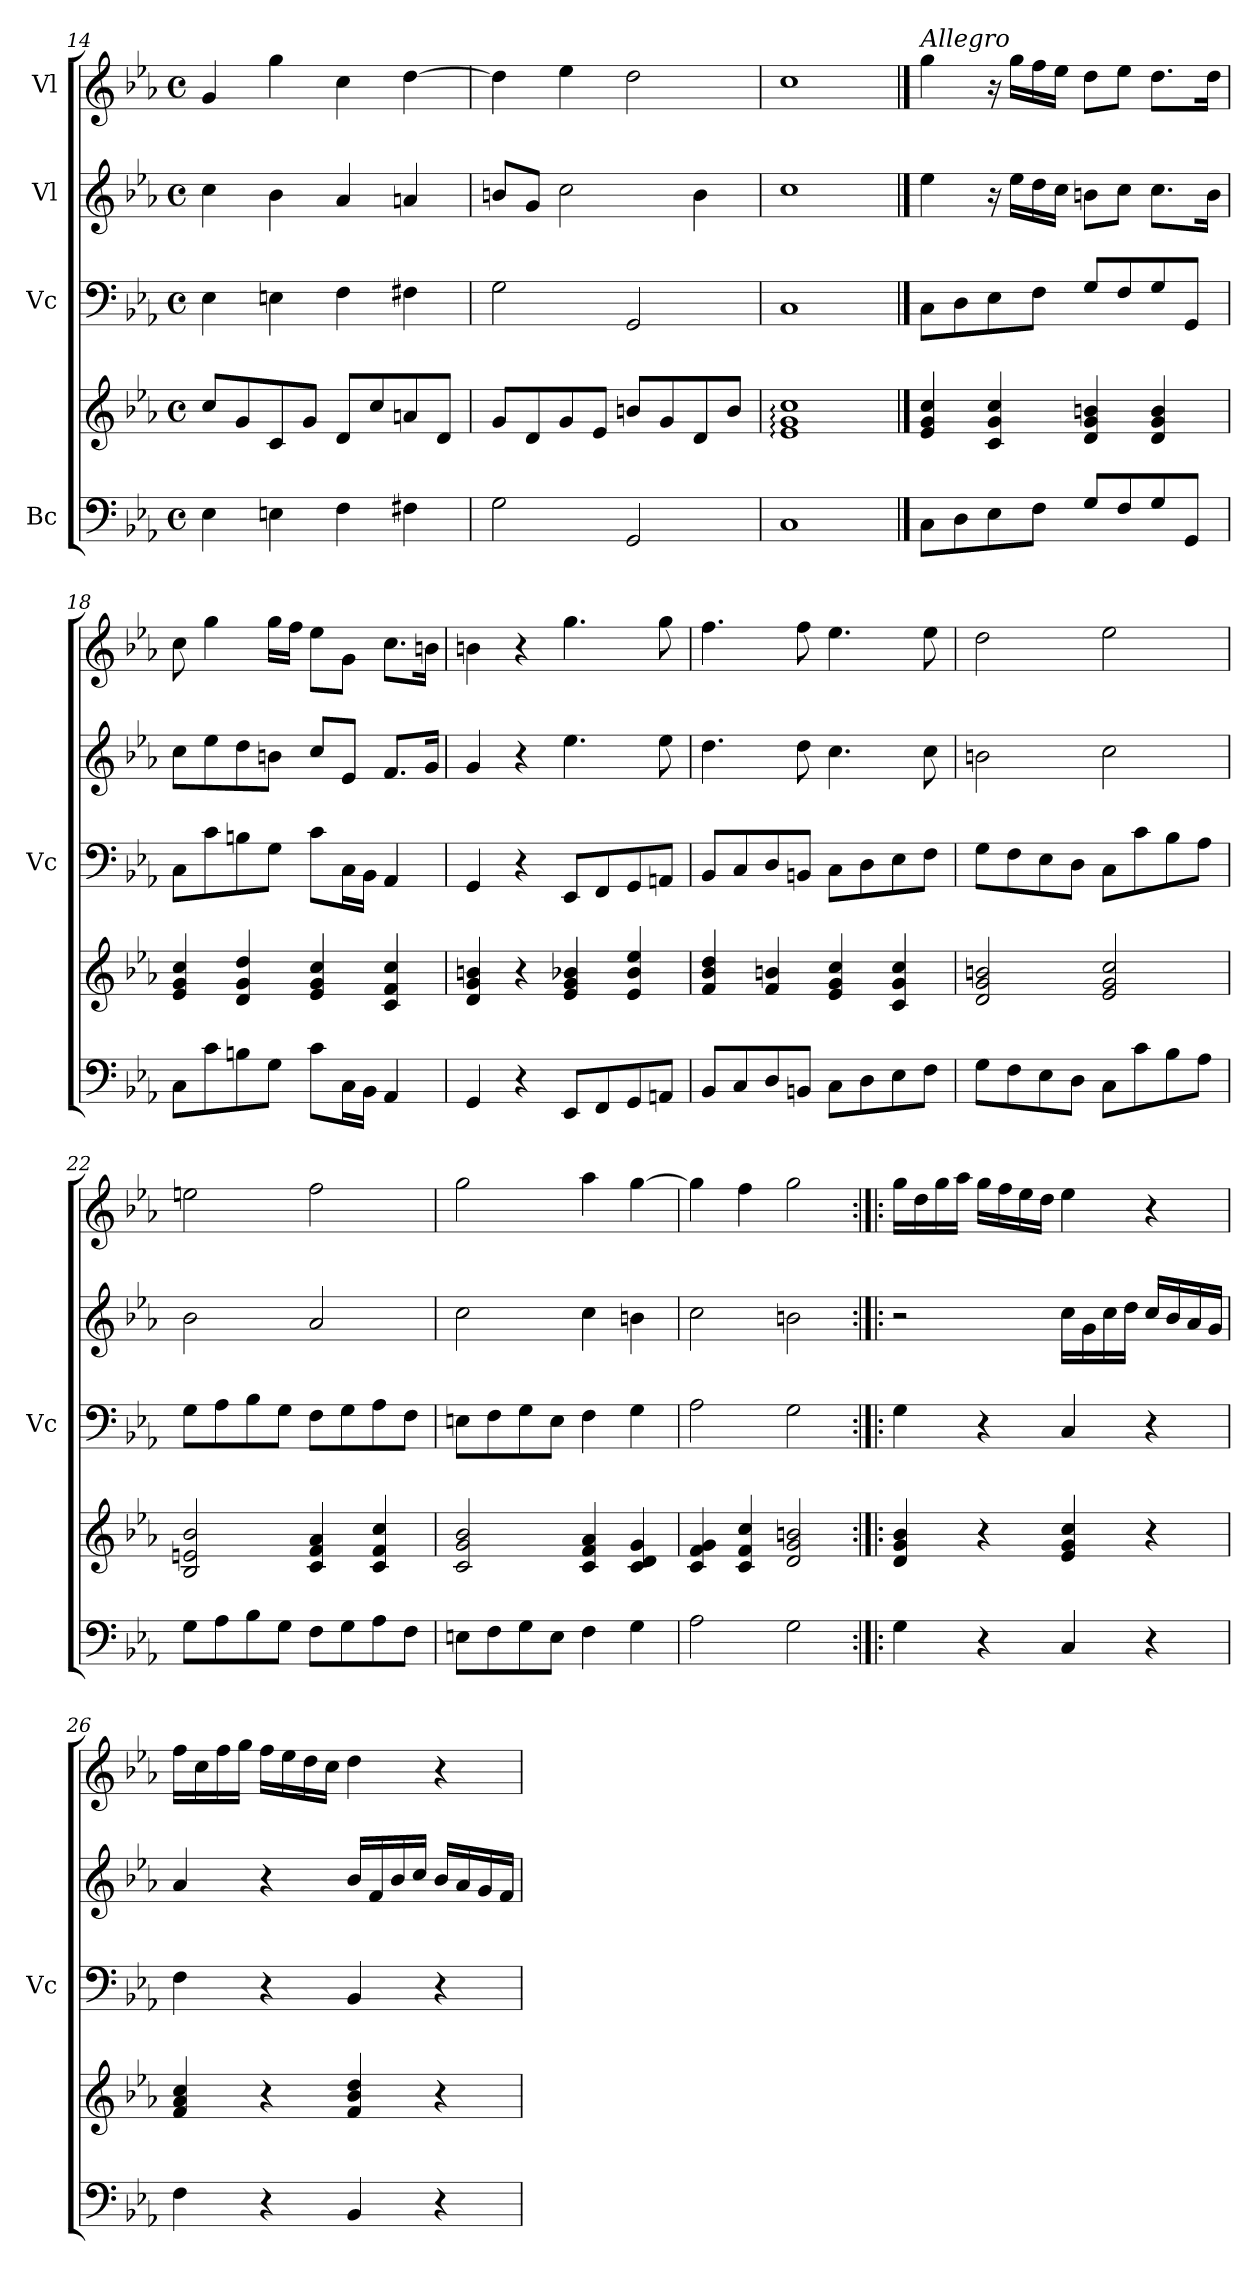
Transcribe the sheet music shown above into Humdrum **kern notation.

**kern	**kern	**kern	**kern	**kern
*part4	*part4	*part3	*part2	*part1
*staff5	*staff4	*staff3	*staff2	*staff1
*I"Bc	*	*I"Vc	*I"Vl	*I"Vl
*	*	*I'Vc	*	*
*clefF4	*clefG2	*clefF4	*clefG2	*clefG2
*k[b-e-a-]	*k[b-e-a-]	*k[b-e-a-]	*k[b-e-a-]	*k[b-e-a-]
*M4/4	*M4/4	*M4/4	*M4/4	*M4/4
*met(c)	*met(c)	*met(c)	*met(c)	*met(c)
=14	=14	=14	=14	=14
4E-\	8cc/L	4E-\	4cc\	4g/
.	8g/	.	.	.
4En\	8c/	4En\	4b-\	4gg\
.	8g/J	.	.	.
4F\	8d/L	4F\	4a-/	4cc\
.	8cc/	.	.	.
4F#X\	8an/	4F#X\	4an/	[4dd\
.	8d/J	.	.	.
=15	=15	=15	=15	=15
2G\	8g/L	2G\	8bn/L	4dd\]
.	8d/	.	8g/J	.
.	8g/	.	2cc\	4ee-\
.	8e-/J	.	.	.
2GG/	8bn/L	2GG/	.	2dd\
.	8g/	.	.	.
.	8d/	.	4b\	.
.	8b/J	.	.	.
=16	=16	=16	=16	=16
1C	1e-: 1g: 1cc:	1C	1cc	1cc
!!LO:LB:g=z
==17	==17	==17	==17	==17
*	*	*	*	*MM90
!	!	!	!	!LO:TX:a:i:t=Allegro
8C\L	4e-/ 4g/ 4cc/	8C\L	4ee-\	4gg\
8D\	.	8D\	.	.
8E-\	4c/ 4g/ 4cc/	8E-\	16r	16r
.	.	.	16ee-\LL	16gg\LL
8F\J	.	8F\J	16dd\	16ff\
.	.	.	16cc\JJ	16ee-\JJ
8G/L	4d/ 4g/ 4bn/	8G/L	8bn\L	8dd\L
8F/	.	8F/	8cc\J	8ee-\J
8G/	4d/ 4g/ 4b/	8G/	8.cc\L	8.dd\L
8GG/J	.	8GG/J	.	.
.	.	.	16b\Jk	16dd\Jk
=18	=18	=18	=18	=18
8C\L	4e-/ 4g/ 4cc/	8C\L	8cc\L	8cc\
8c\	.	8c\	8ee-\	4gg\
8Bn\	4d/ 4g/ 4dd/	8Bn\	8dd\	.
8G\J	.	8G\J	8bn\J	16gg\LL
.	.	.	.	16ff\JJ
8c\L	4e-/ 4g/ 4cc/	8c\L	8cc/L	8ee-\L
16C\L	.	16C\L	8e-/J	8g\J
16BB-\JJ	.	16BB-\JJ	.	.
4AA-/	4c/ 4f/ 4cc/	4AA-/	8.f/L	8.cc\L
.	.	.	16g/Jk	16bn\Jk
=19	=19	=19	=19	=19
4GG/	4d/ 4g/ 4bn/	4GG/	4g/	4bn\
4r	4r	4r	4r	4r
8EE-/L	4e-/ 4g/ 4b-X/	8EE-/L	4.ee-\	4.gg\
8FF/	.	8FF/	.	.
8GG/	4e-/ 4b-/ 4ee-/	8GG/	.	.
8AAn/J	.	8AAn/J	8ee-\	8gg\
=20	=20	=20	=20	=20
8BB-/L	4f/ 4b-/ 4dd/	8BB-/L	4.dd\	4.ff\
8C/	.	8C/	.	.
8D/	4f/ 4bn/	8D/	.	.
8BBn/J	.	8BBn/J	8dd\	8ff\
8C\L	4e-/ 4g/ 4cc/	8C\L	4.cc\	4.ee-\
8D\	.	8D\	.	.
8E-\	4c/ 4g/ 4cc/	8E-\	.	.
8F\J	.	8F\J	8cc\	8ee-\
=21	=21	=21	=21	=21
8G\L	2d/ 2g/ 2bn/	8G\L	2bn\	2dd\
8F\	.	8F\	.	.
8E-\	.	8E-\	.	.
8D\J	.	8D\J	.	.
8C\L	2e-/ 2g/ 2cc/	8C\L	2cc\	2ee-\
8c\	.	8c\	.	.
8B-\	.	8B-\	.	.
8A-\J	.	8A-\J	.	.
!!LO:LB:g=z
=22	=22	=22	=22	=22
8G\L	2B-/ 2en/ 2b-/	8G\L	2b-\	2een\
8A-\	.	8A-\	.	.
8B-\	.	8B-\	.	.
8G\J	.	8G\J	.	.
8F\L	4c/ 4f/ 4a-/	8F\L	2a-/	2ff\
8G\	.	8G\	.	.
8A-\	4c/ 4f/ 4cc/	8A-\	.	.
8F\J	.	8F\J	.	.
=23	=23	=23	=23	=23
8En\L	2c/ 2g/ 2b-/	8En\L	2cc\	2gg\
8F\	.	8F\	.	.
8G\	.	8G\	.	.
8E\J	.	8E\J	.	.
4F\	4c/ 4f/ 4a-/	4F\	4cc\	4aa-\
4G\	4c/ 4d/ 4g/	4G\	4bn\	[4gg\
=24	=24	=24	=24	=24
2A-\	4c/ 4f/ 4g/	2A-\	2cc\	4gg\]
.	4c/ 4f/ 4cc/	.	.	4ff\
2G\	2d/ 2g/ 2bn/	2G\	2bn\	2gg\
=25:|!|:	=25:|!|:	=25:|!|:	=25:|!|:	=25:|!|:
4G\	4d/ 4g/ 4b-/	4G\	2r	16gg\LL
.	.	.	.	16dd\
.	.	.	.	16gg\
.	.	.	.	16aa-\JJ
4r	4r	4r	.	16gg\LL
.	.	.	.	16ff\
.	.	.	.	16ee-\
.	.	.	.	16dd\JJ
4C/	4e-/ 4g/ 4cc/	4C/	16cc\LL	4ee-\
.	.	.	16g\	.
.	.	.	16cc\	.
.	.	.	16dd\JJ	.
4r	4r	4r	16cc/LL	4r
.	.	.	16b-/	.
.	.	.	16a-/	.
.	.	.	16g/JJ	.
=26	=26	=26	=26	=26
4F\	4f/ 4a-/ 4cc/	4F\	4a-/	16ff\LL
.	.	.	.	16cc\
.	.	.	.	16ff\
.	.	.	.	16gg\JJ
4r	4r	4r	4r	16ff\LL
.	.	.	.	16ee-\
.	.	.	.	16dd\
.	.	.	.	16cc\JJ
4BB-/	4f/ 4b-/ 4dd/	4BB-/	16b-/LL	4dd\
.	.	.	16f/	.
.	.	.	16b-/	.
.	.	.	16cc/JJ	.
4r	4r	4r	16b-/LL	4r
.	.	.	16a-/	.
.	.	.	16g/	.
.	.	.	16f/JJ	.
=	=	=	=	=
*-	*-	*-	*-	*-
